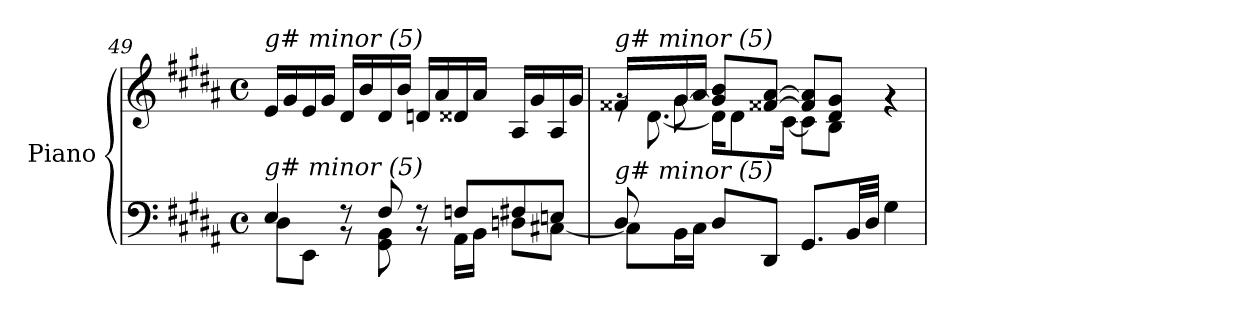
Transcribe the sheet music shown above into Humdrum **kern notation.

**kern	**kern
*part1	*part1
*staff2	*staff1
*I"Piano	*
*I'Pno	*
!!LO:LB:g=z
*clefF4	*clefG2
*k[f#c#g#d#a#]	*k[f#c#g#d#a#]
*M4/4	*M4/4
*met(c)	*met(c)
=49	=49
*^	*
!	!	!LO:TX:i:t=g# minor (5)
!LO:TX:i:t=g# minor (5)	!	!
4E/	8D#\L	16e/LL
.	.	16g#/
.	8EE\J	16e/
.	.	16g#/JJ
8rBB	8rF	16d#/LL
.	.	16b/
8F#/	8GG#\ 8BB\	16d#/
.	.	16b/JJ
8rBB	8rF	16dni/LL
.	.	16a#/
8Fni/L	16AA#\LL	16d##i/
.	16BB\JJ	16a#/JJ
8F#i/	8Dni\L	16A#/LL
.	.	16g#/
8En/J	[8C#X\J	16A#/
.	.	16g#/JJ
=50	=50	=50
*	*^	*^
*	*	*	*	*^
*	*	*	*	*	*^
!	!	!	!LO:TX:i:t=g# minor (5)	!	!	!
!LO:TX:i:t=g# minor (5)	!	!	!	!	!	!
8ryy	8D#/	8C#\L]	16f##X/LL	16rg	8ryy	4ryy
.	.	.	16d#/yy	[8.d#\	.	.
8ryy	8ryy	16BB\L	16g#/	.	[8g#\	.
.	.	16C#\JJ	16a#/JJ	.	.	.
2.ryy	8D#/L	2.ryy	8g#/] 8b/L	16d#\KL]	2.ryy	2.ryy
.	.	.	.	8d#\	.	.
.	8DD#/J	.	[8f##X/ [8a#/J	.	.	.
.	.	.	.	[16c#\Jk	.	.
.	8.GG#/L	.	8f##/] 8a#/]L	8c#\L]	.	.
.	.	.	8d#/ 8g#/J	8B\J	.	.
.	32BB/LL	.	.	.	.	.
.	32D#/JJJ	.	.	.	.	.
.	4G#\	.	4rg	4rg	.	.
*v	*v	*v	*	*	*	*
*	*v	*v	*v	*v
=	=
*-	*-
